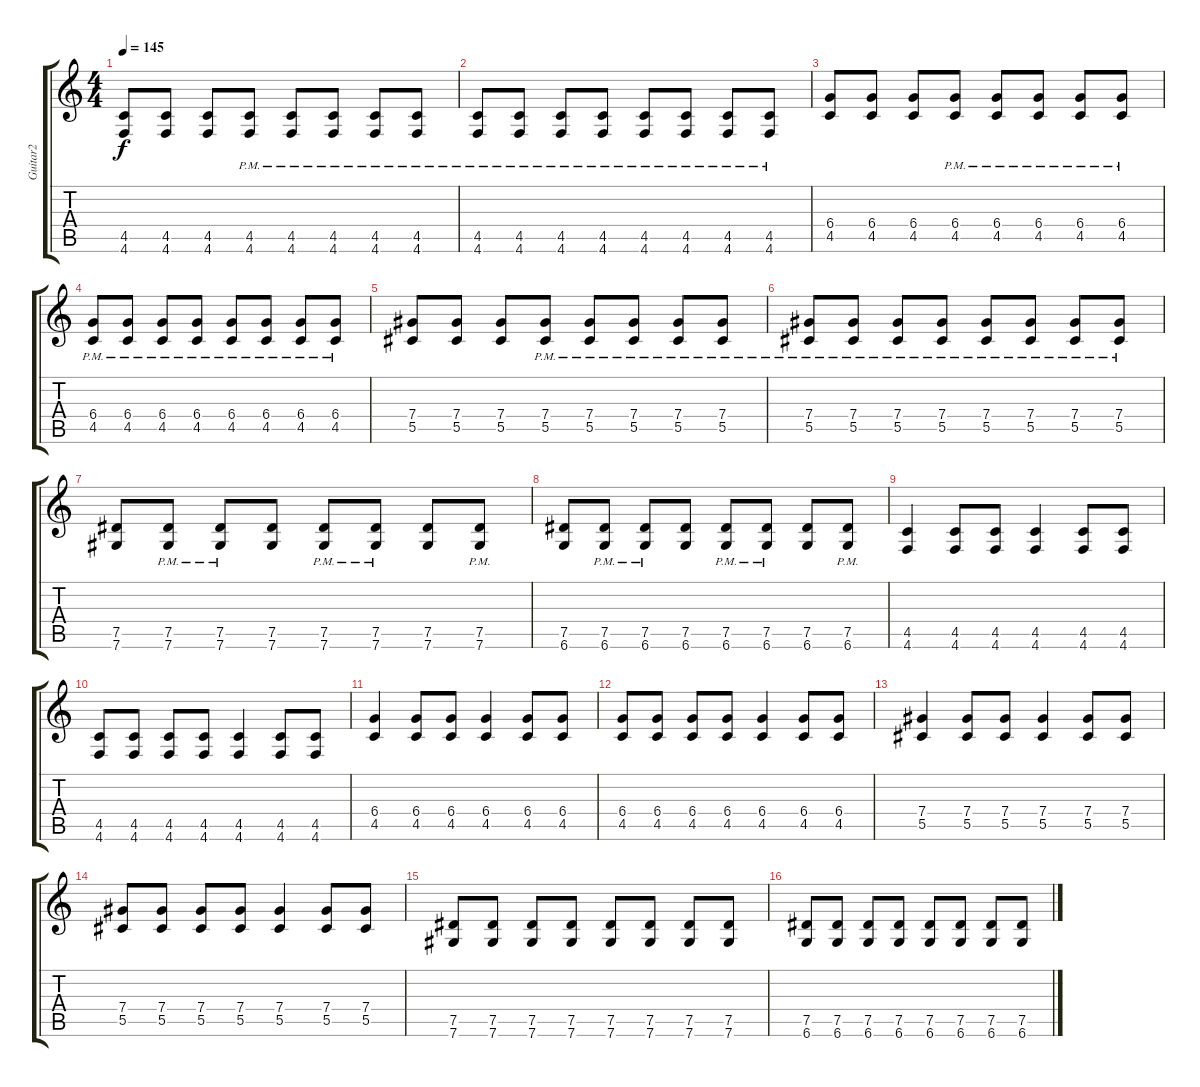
\track ("Guitar2" "Guitar2") {instrument distortionguitar}
\staff {score tabs}
\tuning (Eb4 Bb3 Gb3 Db3 Ab2 Db2) {hide}
\ts (4 4)
\tempo 145
\clef g2
\ks c
(4.5 4.6).8{dy f} (4.5 4.6).8 (4.5 4.6).8 (4.5{pm} 4.6{pm}).8 (4.5{pm} 4.6{pm}).8 (4.5{pm} 4.6{pm}).8 (4.5{pm} 4.6{pm}).8 (4.5{pm} 4.6{pm}).8 |
(4.5{pm} 4.6{pm}).8 (4.5{pm} 4.6{pm}).8 (4.5{pm} 4.6{pm}).8 (4.5{pm} 4.6{pm}).8 (4.5{pm} 4.6{pm}).8 (4.5{pm} 4.6{pm}).8 (4.5{pm} 4.6{pm}).8 (4.5{pm} 4.6{pm}).8 |
(6.4 4.5).8 (6.4 4.5).8 (6.4 4.5).8 (6.4{pm} 4.5{pm}).8 (6.4{pm} 4.5{pm}).8 (6.4{pm} 4.5{pm}).8 (6.4{pm} 4.5{pm}).8 (6.4{pm} 4.5{pm}).8 |
(6.4{pm} 4.5{pm}).8 (6.4{pm} 4.5{pm}).8 (6.4{pm} 4.5{pm}).8 (6.4{pm} 4.5{pm}).8 (6.4{pm} 4.5{pm}).8 (6.4{pm} 4.5{pm}).8 (6.4{pm} 4.5{pm}).8 (6.4{pm} 4.5{pm}).8 |
(7.4 5.5).8 (7.4 5.5).8 (7.4 5.5).8 (7.4{pm} 5.5{pm}).8 (7.4{pm} 5.5{pm}).8 (7.4{pm} 5.5{pm}).8 (7.4{pm} 5.5{pm}).8 (7.4{pm} 5.5{pm}).8 |
(7.4{pm} 5.5{pm}).8 (7.4{pm} 5.5{pm}).8 (7.4{pm} 5.5{pm}).8 (7.4{pm} 5.5{pm}).8 (7.4{pm} 5.5{pm}).8 (7.4{pm} 5.5{pm}).8 (7.4{pm} 5.5{pm}).8 (7.4{pm} 5.5{pm}).8 |
(7.5 7.6).8 (7.5{pm} 7.6{pm}).8 (7.5{pm} 7.6{pm}).8 (7.5 7.6).8 (7.5{pm} 7.6{pm}).8 (7.5{pm} 7.6{pm}).8 (7.5 7.6).8 (7.5{pm} 7.6{pm}).8 |
(7.5 6.6).8 (7.5{pm} 6.6{pm}).8 (7.5{pm} 6.6{pm}).8 (7.5 6.6).8 (7.5{pm} 6.6{pm}).8 (7.5{pm} 6.6{pm}).8 (7.5 6.6).8 (7.5{pm} 6.6{pm}).8 |
(4.5 4.6).4 (4.5 4.6).8 (4.5 4.6).8 (4.5 4.6).4 (4.5 4.6).8 (4.5 4.6).8 |
(4.5 4.6).8 (4.5 4.6).8 (4.5 4.6).8 (4.5 4.6).8 (4.5 4.6).4 (4.5 4.6).8 (4.5 4.6).8 |
(6.4 4.5).4 (6.4 4.5).8 (6.4 4.5).8 (6.4 4.5).4 (6.4 4.5).8 (6.4 4.5).8 |
(6.4 4.5).8 (6.4 4.5).8 (6.4 4.5).8 (6.4 4.5).8 (6.4 4.5).4 (6.4 4.5).8 (6.4 4.5).8 |
(7.4 5.5).4 (7.4 5.5).8 (7.4 5.5).8 (7.4 5.5).4 (7.4 5.5).8 (7.4 5.5).8 |
(7.4 5.5).8 (7.4 5.5).8 (7.4 5.5).8 (7.4 5.5).8 (7.4 5.5).4 (7.4 5.5).8 (7.4 5.5).8 |
(7.5 7.6).8 (7.5 7.6).8 (7.5 7.6).8 (7.5 7.6).8 (7.5 7.6).8 (7.5 7.6).8 (7.5 7.6).8 (7.5 7.6).8 |
(7.5 6.6).8 (7.5 6.6).8 (7.5 6.6).8 (7.5 6.6).8 (7.5 6.6).8 (7.5 6.6).8 (7.5 6.6).8 (7.5 6.6).8
